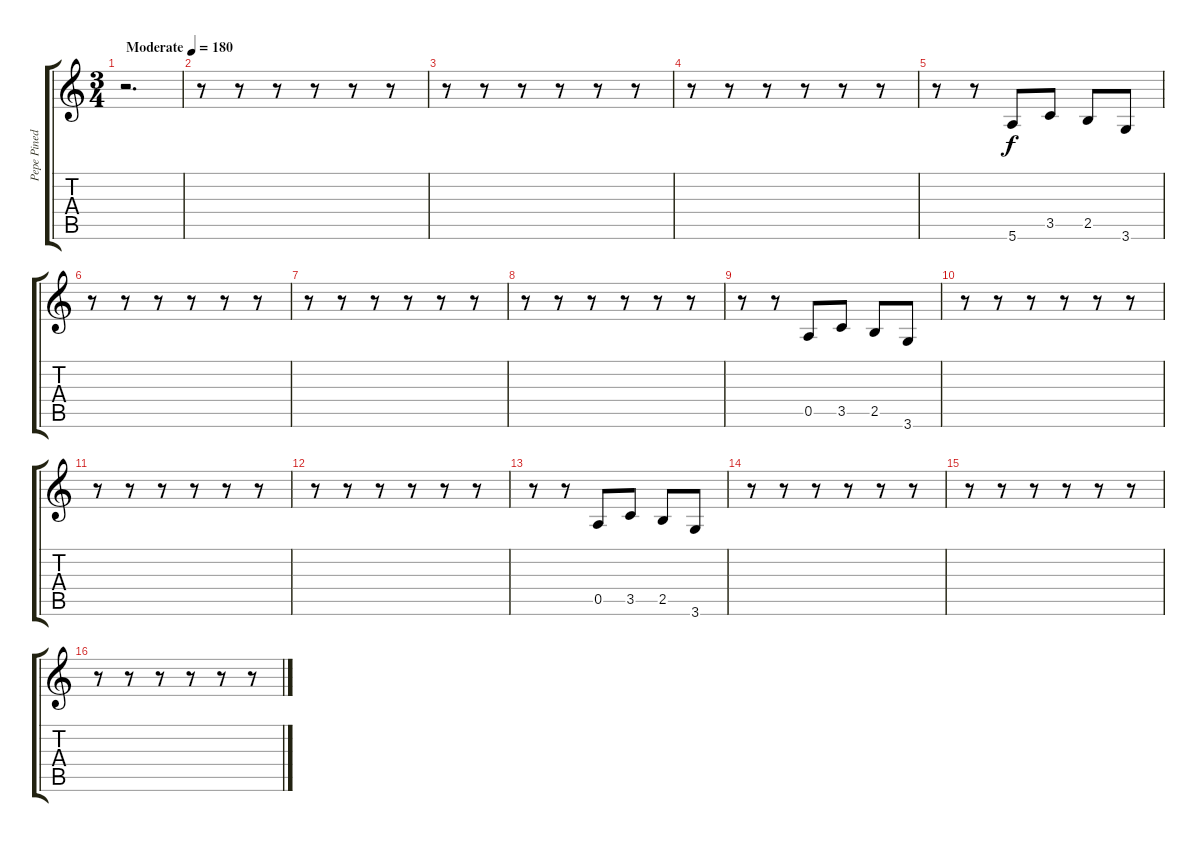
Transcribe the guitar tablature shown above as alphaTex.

\track ("Pepe Pinedo" "Pepe Pined") {instrument electricbassfinger}
\staff {score tabs}
\tuning (E4 B3 G3 D3 A2 E2) {hide}
\ts (3 4)
\tempo (180 "Moderate")
\clef g2
\ks c
r.2{d dy f instrument electricbassfinger} |
r.8 r.8 r.8 r.8 r.8 r.8 |
r.8 r.8 r.8 r.8 r.8 r.8 |
r.8 r.8 r.8 r.8 r.8 r.8 |
r.8 r.8 5.6.8 3.5.8 2.5.8 3.6.8 |
r.8 r.8 r.8 r.8 r.8 r.8 |
r.8 r.8 r.8 r.8 r.8 r.8 |
r.8 r.8 r.8 r.8 r.8 r.8 |
r.8 r.8 0.5.8 3.5.8 2.5.8 3.6.8 |
r.8 r.8 r.8 r.8 r.8 r.8 |
r.8 r.8 r.8 r.8 r.8 r.8 |
r.8 r.8 r.8 r.8 r.8 r.8 |
r.8 r.8 0.5.8 3.5.8 2.5.8 3.6.8 |
r.8 r.8 r.8 r.8 r.8 r.8 |
r.8 r.8 r.8 r.8 r.8 r.8 |
r.8 r.8 r.8 r.8 r.8 r.8
